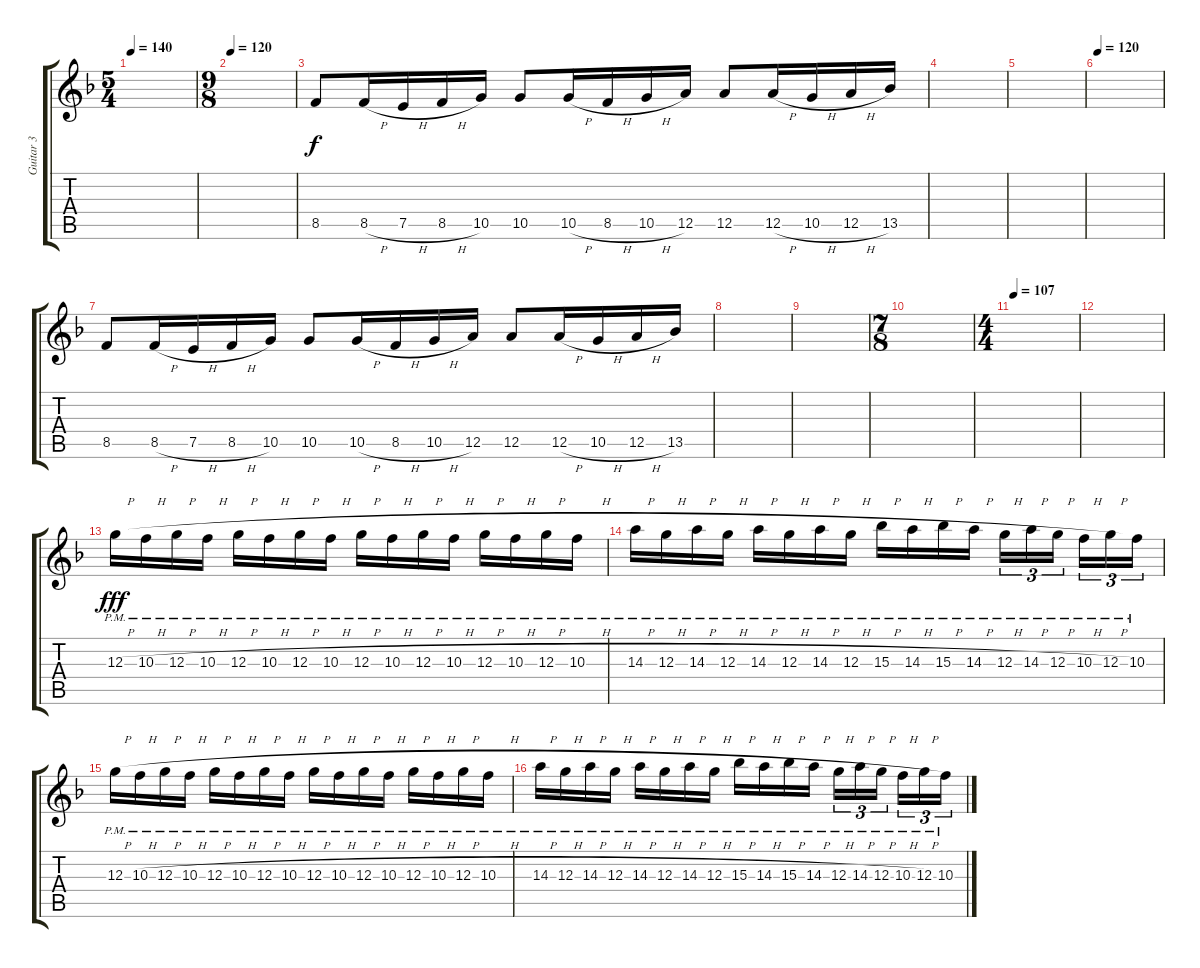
\track ("Guitar 3" "Guitar 3") {instrument distortionguitar}
\staff {score tabs}
\tuning (E4 B3 G3 D3 A2 D2) {hide}
\ts (5 4)
\tempo 140
\clef g2
\ks dminor
|
\ts (9 8)
\tempo 120
|
8.5.8 8.5{h}.16 7.5{h}.16 8.5{h}.16 10.5.16 10.5.8 10.5{h}.16 8.5{h}.16 10.5{h}.16 12.5.16 12.5.8 12.5{h}.16 10.5{h}.16 12.5{h}.16 13.5.16 |
|
|
\tempo 120
|
8.5.8 8.5{h}.16 7.5{h}.16 8.5{h}.16 10.5.16 10.5.8 10.5{h}.16 8.5{h}.16 10.5{h}.16 12.5.16 12.5.8 12.5{h}.16 10.5{h}.16 12.5{h}.16 13.5.16 |
|
|
\ts (7 8)
|
\ts (4 4)
\tempo 107
|
|
12.3{h pm}.16{dy fff} 10.3{h pm}.16 12.3{h pm}.16 10.3{h pm}.16 12.3{h pm}.16 10.3{h pm}.16 12.3{h pm}.16 10.3{h pm}.16 12.3{h pm}.16 10.3{h pm}.16 12.3{h pm}.16 10.3{h pm}.16 12.3{h pm}.16 10.3{h pm}.16 12.3{h pm}.16 10.3{h pm}.16 |
14.3{h pm}.16 12.3{h pm}.16 14.3{h pm}.16 12.3{h pm}.16 14.3{h pm}.16 12.3{h pm}.16 14.3{h pm}.16 12.3{h pm}.16 15.3{h pm}.16 14.3{h pm}.16 15.3{h pm}.16 14.3{h pm}.16 12.3{h pm}.16{tu (3 2)} 14.3{h pm}.16{tu (3 2)} 12.3{h pm}.16{tu (3 2) beam splitsecondary} 10.3{h pm}.16{tu (3 2)} 12.3{h pm}.16{tu (3 2)} 10.3{pm}.16{tu (3 2)} |
12.3{h pm}.16 10.3{h pm}.16 12.3{h pm}.16 10.3{h pm}.16 12.3{h pm}.16 10.3{h pm}.16 12.3{h pm}.16 10.3{h pm}.16 12.3{h pm}.16 10.3{h pm}.16 12.3{h pm}.16 10.3{h pm}.16 12.3{h pm}.16 10.3{h pm}.16 12.3{h pm}.16 10.3{h pm}.16 |
14.3{h pm}.16 12.3{h pm}.16 14.3{h pm}.16 12.3{h pm}.16 14.3{h pm}.16 12.3{h pm}.16 14.3{h pm}.16 12.3{h pm}.16 15.3{h pm}.16 14.3{h pm}.16 15.3{h pm}.16 14.3{h pm}.16 12.3{h pm}.16{tu (3 2)} 14.3{h pm}.16{tu (3 2)} 12.3{h pm}.16{tu (3 2) beam splitsecondary} 10.3{h pm}.16{tu (3 2)} 12.3{h pm}.16{tu (3 2)} 10.3{pm}.16{tu (3 2)}
